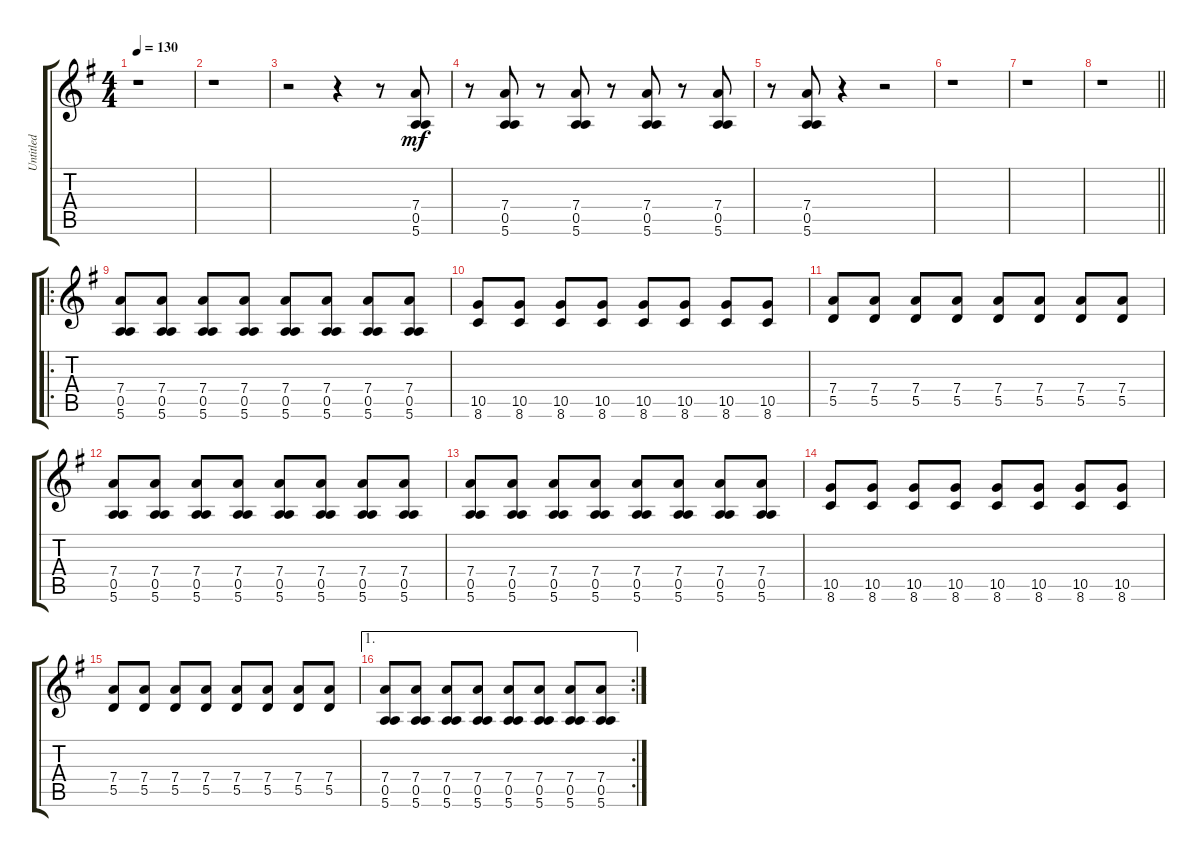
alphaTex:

\track ("Untitled" "Untitled") {instrument distortionguitar}
\staff {score tabs}
\tuning (E4 B3 G3 D3 A2 E2) {hide}
\ts (4 4)
\tempo 130
\clef g2
\ks g
r.1{dy f} |
r.1 |
r.2 r.4 r.8 (7.4 0.5 5.6).8{dy mf} |
r.8 (7.4 0.5 5.6).8 r.8 (7.4 0.5 5.6).8 r.8 (7.4 0.5 5.6).8 r.8 (7.4 0.5 5.6).8 |
r.8 (7.4 0.5 5.6).8 r.4 r.2 |
r.1 |
r.1 |
\barLineRight lightlight
r.1 |
\ro
(7.4 0.5 5.6).8 (7.4 0.5 5.6).8 (7.4 0.5 5.6).8 (7.4 0.5 5.6).8 (7.4 0.5 5.6).8 (7.4 0.5 5.6).8 (7.4 0.5 5.6).8 (7.4 0.5 5.6).8 |
(10.5 8.6).8 (10.5 8.6).8 (10.5 8.6).8 (10.5 8.6).8 (10.5 8.6).8 (10.5 8.6).8 (10.5 8.6).8 (10.5 8.6).8 |
(7.4 5.5).8 (7.4 5.5).8 (7.4 5.5).8 (7.4 5.5).8 (7.4 5.5).8 (7.4 5.5).8 (7.4 5.5).8 (7.4 5.5).8 |
(7.4 0.5 5.6).8 (7.4 0.5 5.6).8 (7.4 0.5 5.6).8 (7.4 0.5 5.6).8 (7.4 0.5 5.6).8 (7.4 0.5 5.6).8 (7.4 0.5 5.6).8 (7.4 0.5 5.6).8 |
(7.4 0.5 5.6).8 (7.4 0.5 5.6).8 (7.4 0.5 5.6).8 (7.4 0.5 5.6).8 (7.4 0.5 5.6).8 (7.4 0.5 5.6).8 (7.4 0.5 5.6).8 (7.4 0.5 5.6).8 |
(10.5 8.6).8 (10.5 8.6).8 (10.5 8.6).8 (10.5 8.6).8 (10.5 8.6).8 (10.5 8.6).8 (10.5 8.6).8 (10.5 8.6).8 |
(7.4 5.5).8 (7.4 5.5).8 (7.4 5.5).8 (7.4 5.5).8 (7.4 5.5).8 (7.4 5.5).8 (7.4 5.5).8 (7.4 5.5).8 |
\ae 1
\rc 2
(7.4 0.5 5.6).8 (7.4 0.5 5.6).8 (7.4 0.5 5.6).8 (7.4 0.5 5.6).8 (7.4 0.5 5.6).8 (7.4 0.5 5.6).8 (7.4 0.5 5.6).8 (7.4 0.5 5.6).8
